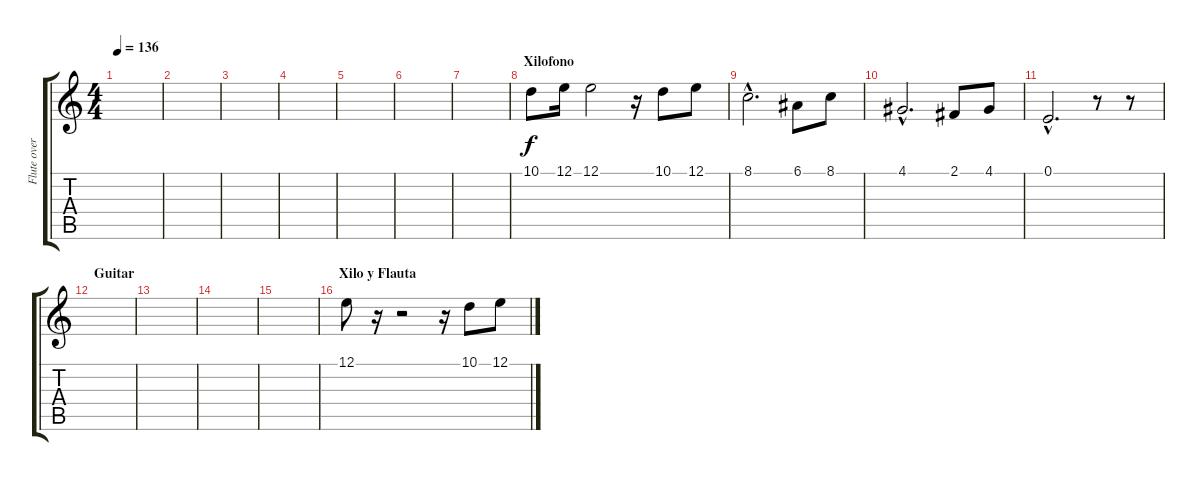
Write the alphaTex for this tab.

\track ("Flute overdubs" "Flute over") {instrument blownbottle}
\staff {score tabs}
\tuning (E4 B3 G3 D3 A2 E2) {hide}
\ts (4 4)
\tempo 136
\clef g2
\ks c
|
|
|
\section ("" "")
|
|
|
|
\section ("" "Xilofono")
10.1.8 12.1.16 12.1.2 r.16 10.1.8 12.1.8 |
8.1{hac}.2{d} 6.1.8 8.1.8 |
4.1{hac}.2{d} 2.1.8 4.1.8 |
0.1{hac}.2{d} r.8 r.8 |
\section ("" "Guitar")
|
|
|
|
\section ("" "Xilo y Flauta")
12.1.8 r.16 r.2 r.16 10.1.8 12.1.8
